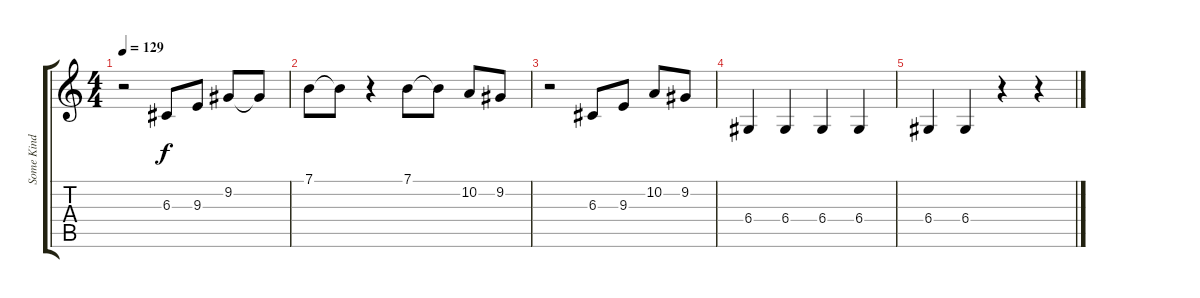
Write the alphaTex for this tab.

\track ("Some Kind Of Viola Or Som Else" "Some Kind ") {instrument stringensemble1}
\staff {score tabs}
\tuning (E4 B3 G3 D3 A2 E2) {hide}
\ts (4 4)
\tempo 129
\clef g2
\ks c
r.2{dy f} 6.3.8 9.3.8 9.2.8 9.2{t}.8 |
7.1.8 7.1{t}.8 r.4 7.1.8 7.1{t}.8 10.2.8 9.2.8 |
r.2 6.3.8 9.3.8 10.2.8 9.2.8 |
6.4.4 6.4.4 6.4.4 6.4.4 |
6.4.4 6.4.4 r.4 r.4
